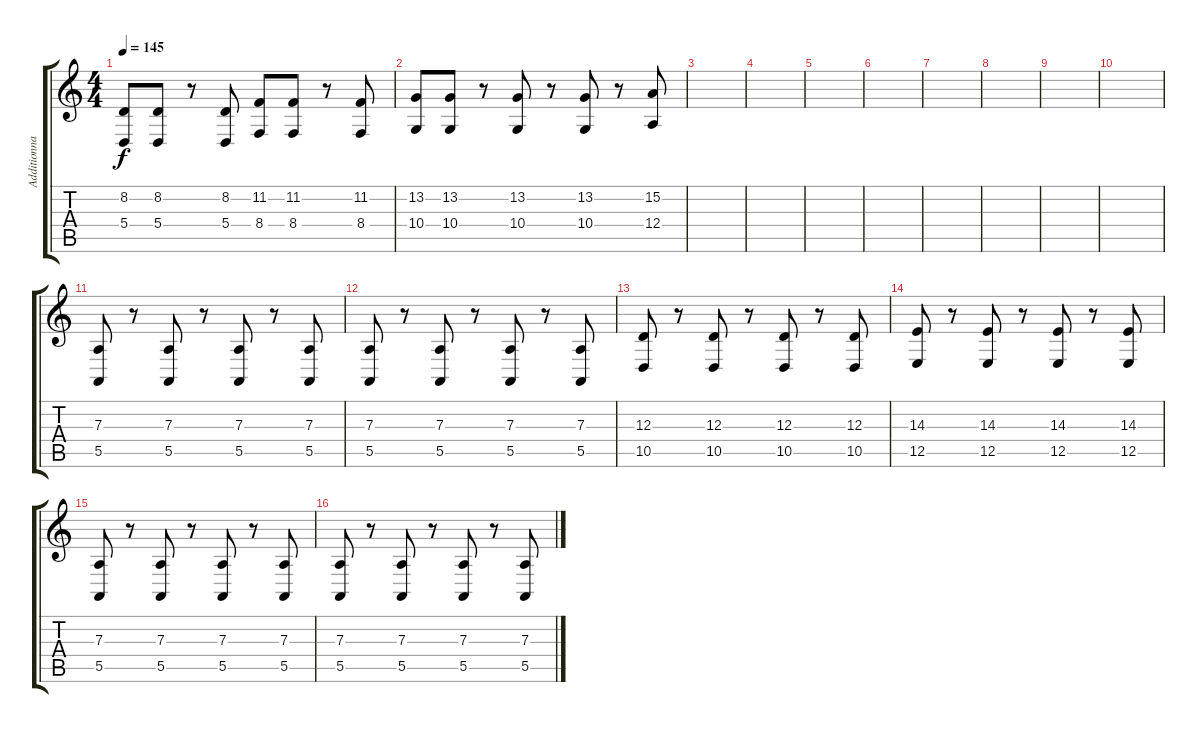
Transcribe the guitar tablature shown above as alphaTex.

\track ("Additionnal" "Additionna") {instrument stringensemble1}
\staff {score tabs}
\tuning (B3 Gb3 D3 A2 E2 B1) {hide}
\ts (4 4)
\tempo 145
\clef g2
\ks c
(8.2 5.4).8{dy f} (8.2 5.4).8 r.8 (8.2 5.4).8 (11.2 8.4).8 (11.2 8.4).8 r.8 (11.2 8.4).8 |
(13.2 10.4).8 (13.2 10.4).8 r.8 (13.2 10.4).8 r.8 (13.2 10.4).8 r.8 (15.2 12.4).8 |
|
|
|
|
|
|
|
|
(7.3 5.5).8 r.8 (7.3 5.5).8 r.8 (7.3 5.5).8 r.8 (7.3 5.5).8 |
(7.3 5.5).8 r.8 (7.3 5.5).8 r.8 (7.3 5.5).8 r.8 (7.3 5.5).8 |
(12.3 10.5).8 r.8 (12.3 10.5).8 r.8 (12.3 10.5).8 r.8 (12.3 10.5).8 |
(14.3 12.5).8 r.8 (14.3 12.5).8 r.8 (14.3 12.5).8 r.8 (14.3 12.5).8 |
(7.3 5.5).8 r.8 (7.3 5.5).8 r.8 (7.3 5.5).8 r.8 (7.3 5.5).8 |
(7.3 5.5).8 r.8 (7.3 5.5).8 r.8 (7.3 5.5).8 r.8 (7.3 5.5).8
